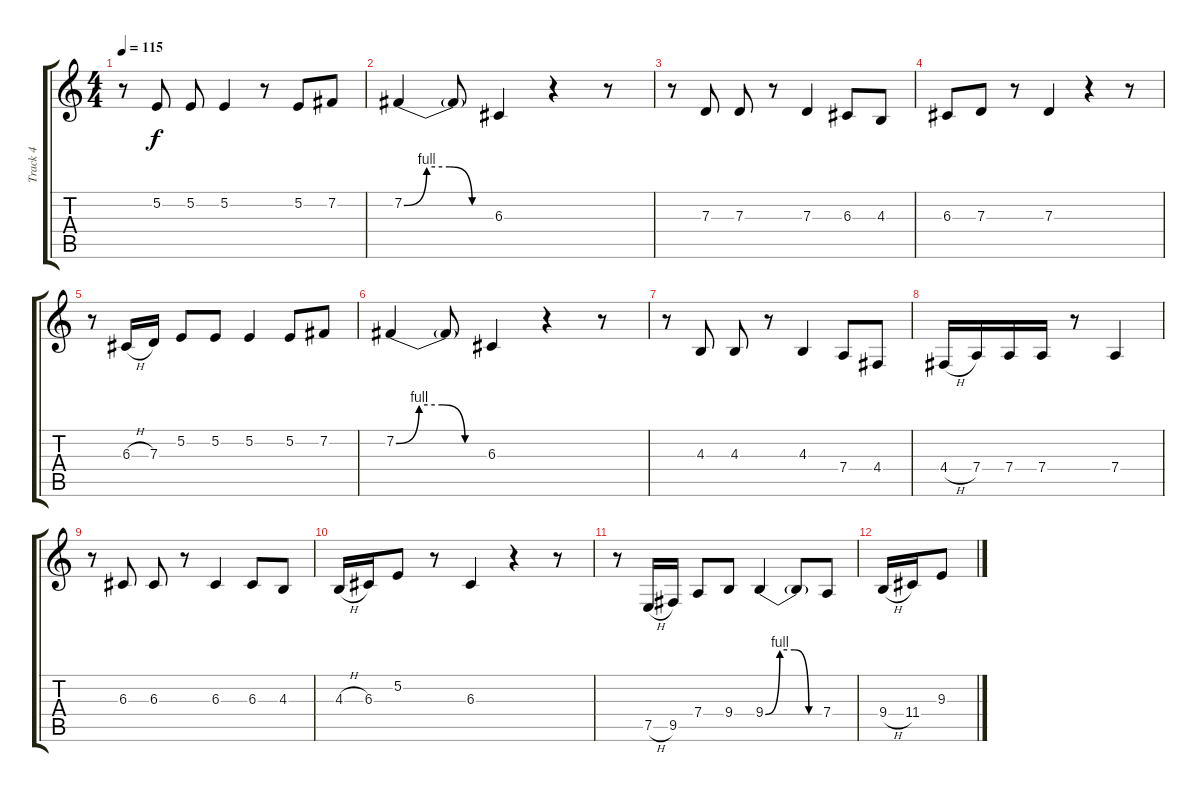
\track ("Track 4" "Track 4") {instrument tangoaccordion}
\staff {score tabs}
\tuning (E4 B3 G3 D3 A2 E2) {hide}
\ts (4 4)
\tempo 115
\clef g2
\ks c
r.8{dy f} 5.2.8 5.2.8 5.2.4 r.8 5.2.8 7.2.8 |
7.2{be (custom 0 0 15 4 30 4 45 0 60 0)}.4 7.2{t}.8 6.3.4 r.4 r.8 |
r.8 7.3.8 7.3.8 r.8 7.3.4 6.3.8 4.3.8 |
6.3.8 7.3.8 r.8 7.3.4 r.4 r.8 |
r.8 6.3{h}.16 7.3.16 5.2.8 5.2.8 5.2.4 5.2.8 7.2.8 |
7.2{be (custom 0 0 15 4 30 4 45 0 60 0)}.4 7.2{t}.8 6.3.4 r.4 r.8 |
r.8 4.3.8 4.3.8 r.8 4.3.4 7.4.8 4.4.8 |
4.4{h}.16 7.4.16 7.4.16 7.4.16 r.8 7.4.4 |
r.8 6.3.8 6.3.8 r.8 6.3.4 6.3.8 4.3.8 |
4.3{h}.16 6.3.16 5.2.8 r.8 6.3.4 r.4 r.8 |
r.8 7.5{h}.16 9.5.16 7.4.8 9.4.8 9.4{be (custom 0 0 15 4 30 4 45 0 60 0)}.4 9.4{t}.8 7.4.8 |
9.4{h}.16 11.4.16 9.3.8
